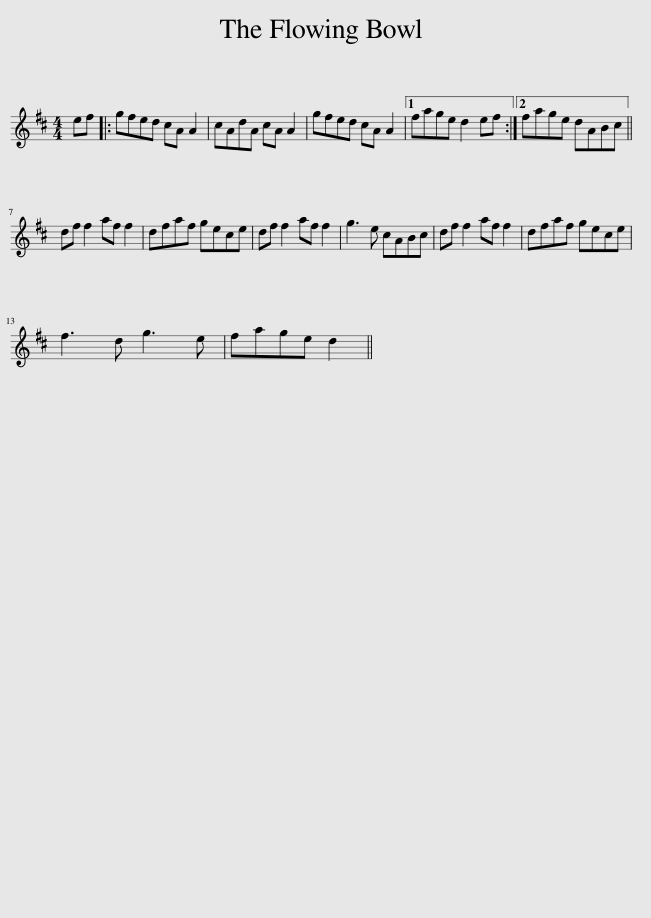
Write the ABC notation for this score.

X:1
L:1/8
M:4/4
I:linebreak $
K:D
V:1 treble
V:1
 ef |: gfed cA A2 | cAdA cA A2 | gfed cA A2 |1 fage d2 ef :|2 %5
 fage dABc ||$ df f2 af f2 | dfaf gece | df f2 af f2 | g3 e cABc | %10
 df f2 af f2 | dfaf gece |$ f3 d g3 e | fage d2 || %14
